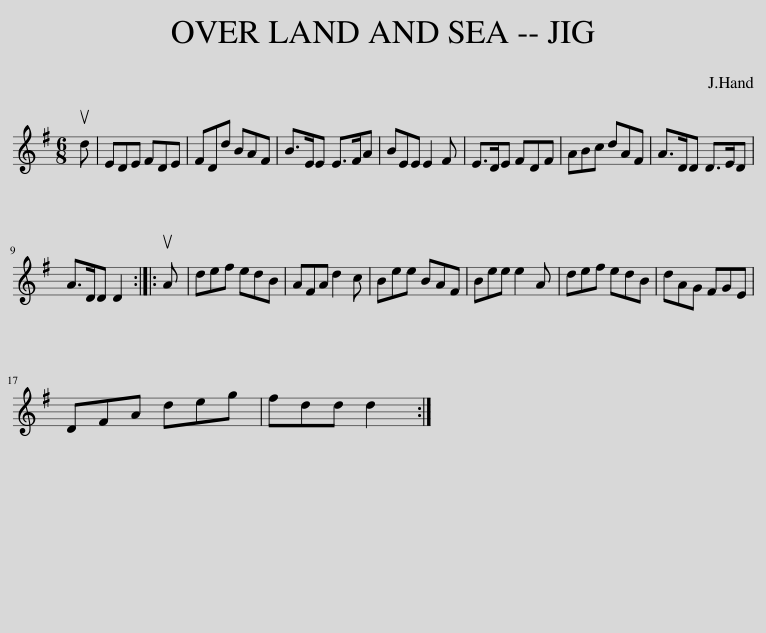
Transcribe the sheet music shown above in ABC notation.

X:1
L:1/8
M:6/8
I:linebreak $
K:G
V:1 treble
V:1
 ud | EDE FDE | FDd BAF | B>EE E>FA | BEE E2 F | %5
 E>DE FDF | ABc dAF | A>DD D>ED |$ A>DD D2 :: uA | %10
 def edB | AFA d2 c | Bee BAF | Bee e2 A | def edB | %15
 dAG FGE |$ DFA deg | fdd d2 :| %18
